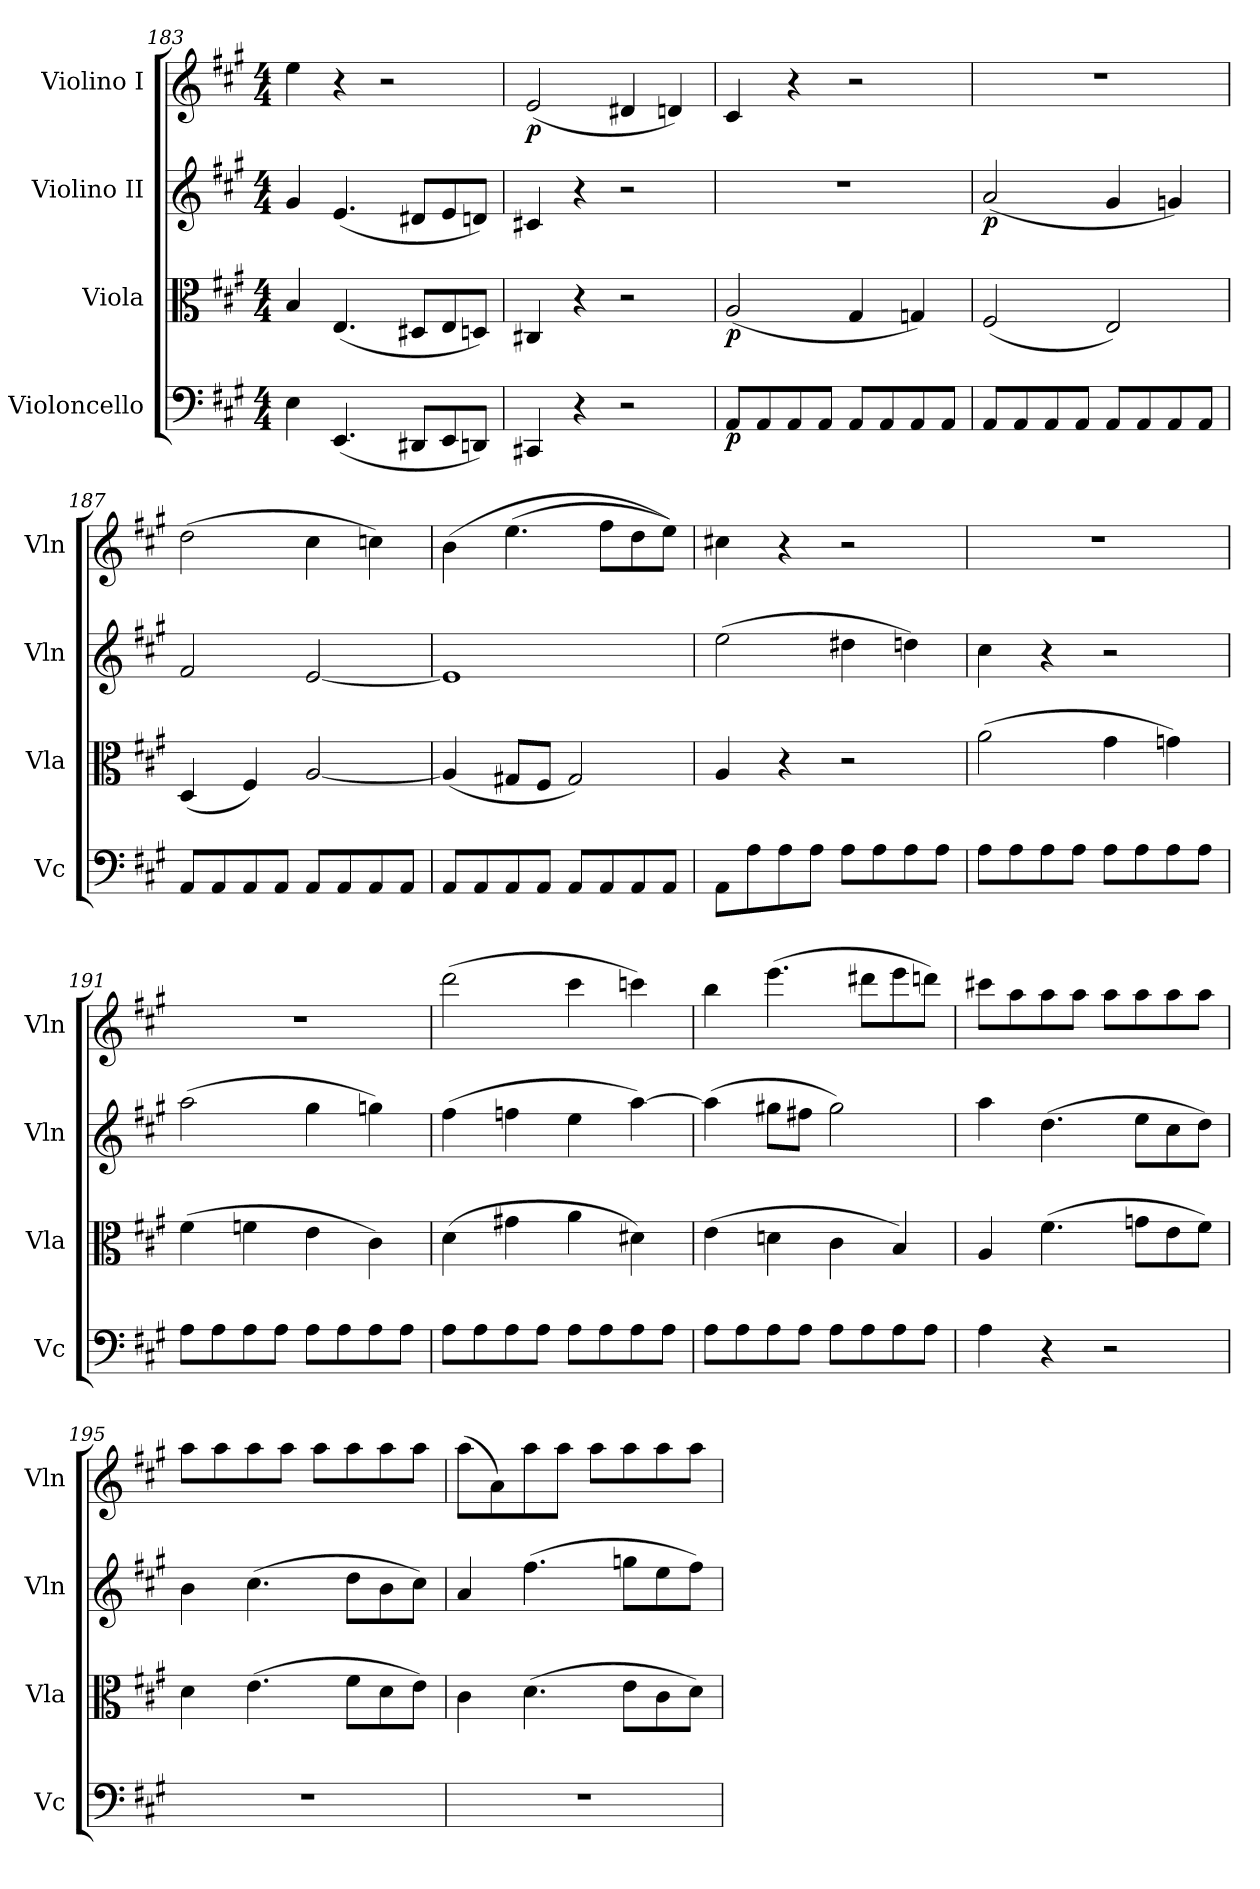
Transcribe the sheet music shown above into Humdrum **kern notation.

**kern	**dynam	**kern	**dynam	**kern	**dynam	**kern	**dynam
*part4	*part4	*part3	*part3	*part2	*part2	*part1	*part1
*staff4	*staff4	*staff3	*staff3	*staff2	*staff2	*staff1	*staff1
*I"Violoncello	*	*I"Viola	*	*I"Violino II	*	*I"Violino I	*
*I'Vc	*	*I'Vla	*	*I'Vln	*	*I'Vln	*
*clefF4	*	*clefC3	*	*clefG2	*	*clefG2	*
*k[f#c#g#]	*	*k[f#c#g#]	*	*k[f#c#g#]	*	*k[f#c#g#]	*
*A:	*	*A:	*	*A:	*	*A:	*
*M4/4	*	*M4/4	*	*M4/4	*	*M4/4	*
=183	=183	=183	=183	=183	=183	=183	=183
4E	.	4B	.	4g#	.	4ee	.
(4.EE	.	(4.E	.	(4.e	.	4r	.
.	.	.	.	.	.	2r	.
8DD#XL	.	8D#XL	.	8d#XL	.	.	.
8EE	.	8E	.	8e	.	.	.
8DDnJ)	.	8DnJ)	.	8dnJ)	.	.	.
=184	=184	=184	=184	=184	=184	=184	=184
4CC#X	.	4C#X	.	4c#X	.	(2e	p
4r	.	4r	.	4r	.	.	.
2r	.	2r	.	2r	.	4d#X	.
.	.	.	.	.	.	4dn)	.
=185	=185	=185	=185	=185	=185	=185	=185
8AAL	p	(2A	p	1r	.	4c#	.
8AA	.	.	.	.	.	.	.
8AA	.	.	.	.	.	4r	.
8AAJ	.	.	.	.	.	.	.
8AAL	.	4G#	.	.	.	2r	.
8AA	.	.	.	.	.	.	.
8AA	.	4Gn)	.	.	.	.	.
8AAJ	.	.	.	.	.	.	.
=186	=186	=186	=186	=186	=186	=186	=186
8AAL	.	(2F#	.	(2a	p	1r	.
8AA	.	.	.	.	.	.	.
8AA	.	.	.	.	.	.	.
8AAJ	.	.	.	.	.	.	.
8AAL	.	2E)	.	4g#	.	.	.
8AA	.	.	.	.	.	.	.
8AA	.	.	.	4gn)	.	.	.
8AAJ	.	.	.	.	.	.	.
=187	=187	=187	=187	=187	=187	=187	=187
8AAL	.	(4D	.	2f#	.	(2dd	.
8AA	.	.	.	.	.	.	.
8AA	.	4F#)	.	.	.	.	.
8AAJ	.	.	.	.	.	.	.
8AAL	.	[2A	.	[2e	.	4cc#	.
8AA	.	.	.	.	.	.	.
8AA	.	.	.	.	.	4ccn)	.
8AAJ	.	.	.	.	.	.	.
!!LO:LB:g=z
=188	=188	=188	=188	=188	=188	=188	=188
8AAL	.	(4A]	.	1e]	.	(4b	.
8AA	.	.	.	.	.	.	.
8AA	.	8G#XL	.	.	.	(4.ee	.
8AAJ	.	8F#J	.	.	.	.	.
8AAL	.	2G#)	.	.	.	.	.
8AA	.	.	.	.	.	8ff#L	.
8AA	.	.	.	.	.	8dd	.
8AAJ	.	.	.	.	.	8eeJ))	.
=189	=189	=189	=189	=189	=189	=189	=189
8AAL	.	4A	.	(2ee	.	4cc#X	.
8A	.	.	.	.	.	.	.
8A	.	4r	.	.	.	4r	.
8AJ	.	.	.	.	.	.	.
8AL	.	2r	.	4dd#X	.	2r	.
8A	.	.	.	.	.	.	.
8A	.	.	.	4ddn)	.	.	.
8AJ	.	.	.	.	.	.	.
=190	=190	=190	=190	=190	=190	=190	=190
8AL	.	(2a	.	4cc#	.	1r	.
8A	.	.	.	.	.	.	.
8A	.	.	.	4r	.	.	.
8AJ	.	.	.	.	.	.	.
8AL	.	4g#	.	2r	.	.	.
8A	.	.	.	.	.	.	.
8A	.	4gn)	.	.	.	.	.
8AJ	.	.	.	.	.	.	.
=191	=191	=191	=191	=191	=191	=191	=191
8AL	.	(4f#	.	(2aa	.	1r	.
8A	.	.	.	.	.	.	.
8A	.	4fn	.	.	.	.	.
8AJ	.	.	.	.	.	.	.
8AL	.	4e	.	4gg#	.	.	.
8A	.	.	.	.	.	.	.
8A	.	4c#)	.	4ggn)	.	.	.
8AJ	.	.	.	.	.	.	.
=192	=192	=192	=192	=192	=192	=192	=192
8AL	.	(4d	.	(4ff#	.	(2ddd	.
8A	.	.	.	.	.	.	.
8A	.	4g#X	.	4ffn	.	.	.
8AJ	.	.	.	.	.	.	.
8AL	.	4a	.	4ee	.	4ccc#	.
8A	.	.	.	.	.	.	.
8A	.	4d#X)	.	[4aa)	.	4cccn)	.
8AJ	.	.	.	.	.	.	.
!!LO:PB:g=z
=193	=193	=193	=193	=193	=193	=193	=193
8AL	.	(4e	.	(4aa]	.	4bb	.
8A	.	.	.	.	.	.	.
8A	.	4dn	.	8gg#XL	.	(4.eee	.
8AJ	.	.	.	8ff#XJ	.	.	.
8AL	.	4c#	.	2gg#)	.	.	.
8A	.	.	.	.	.	8ddd#XL	.
8A	.	4B)	.	.	.	8eee	.
8AJ	.	.	.	.	.	8dddnJ)	.
=194	=194	=194	=194	=194	=194	=194	=194
4A	.	4A	.	4aa	.	8ccc#XL	.
.	.	.	.	.	.	8aa	.
4r	.	(4.f#	.	(4.dd	.	8aa	.
.	.	.	.	.	.	8aaJ	.
2r	.	.	.	.	.	8aaL	.
.	.	8gnL	.	8eeL	.	8aa	.
.	.	8e	.	8cc#	.	8aa	.
.	.	8f#J)	.	8ddJ)	.	8aaJ	.
=195	=195	=195	=195	=195	=195	=195	=195
1r	.	4d	.	4b	.	8aaL	.
.	.	.	.	.	.	8aa	.
.	.	(4.e	.	(4.cc#	.	8aa	.
.	.	.	.	.	.	8aaJ	.
.	.	.	.	.	.	8aaL	.
.	.	8f#L	.	8ddL	.	8aa	.
.	.	8d	.	8b	.	8aa	.
.	.	8eJ)	.	8cc#J)	.	8aaJ	.
=196	=196	=196	=196	=196	=196	=196	=196
1r	.	4c#	.	4a	.	(8aaL	.
.	.	.	.	.	.	8a)	.
.	.	(4.d	.	(4.ff#	.	8aa	.
.	.	.	.	.	.	8aaJ	.
.	.	.	.	.	.	8aaL	.
.	.	8eL	.	8ggnL	.	8aa	.
.	.	8c#	.	8ee	.	8aa	.
.	.	8dJ)	.	8ff#J)	.	8aaJ	.
=	=	=	=	=	=	=	=
*-	*-	*-	*-	*-	*-	*-	*-
